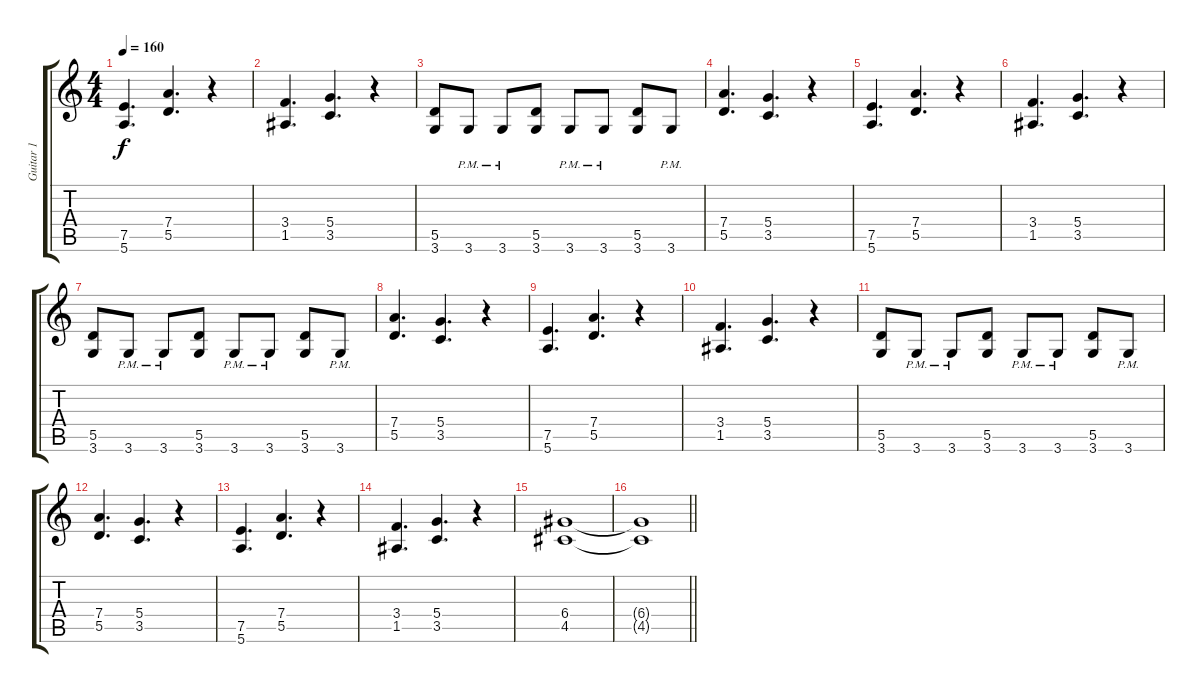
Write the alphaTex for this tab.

\track ("Guitar 1" "Guitar 1") {instrument distortionguitar}
\staff {score tabs}
\tuning (E4 B3 G3 D3 A2 E2) {hide}
\ts (4 4)
\tempo 160
\clef g2
\ks c
(7.5 5.6).4{d dy f} (7.4 5.5).4{d} r.4 |
(3.4 1.5).4{d} (5.4 3.5).4{d} r.4 |
(5.5 3.6).8 3.6{pm}.8 3.6{pm}.8 (5.5 3.6).8 3.6{pm}.8 3.6{pm}.8 (5.5 3.6).8 3.6{pm}.8 |
(7.4 5.5).4{d} (5.4 3.5).4{d} r.4 |
(7.5 5.6).4{d} (7.4 5.5).4{d} r.4 |
(3.4 1.5).4{d} (5.4 3.5).4{d} r.4 |
(5.5 3.6).8 3.6{pm}.8 3.6{pm}.8 (5.5 3.6).8 3.6{pm}.8 3.6{pm}.8 (5.5 3.6).8 3.6{pm}.8 |
(7.4 5.5).4{d} (5.4 3.5).4{d} r.4 |
(7.5 5.6).4{d} (7.4 5.5).4{d} r.4 |
(3.4 1.5).4{d} (5.4 3.5).4{d} r.4 |
(5.5 3.6).8 3.6{pm}.8 3.6{pm}.8 (5.5 3.6).8 3.6{pm}.8 3.6{pm}.8 (5.5 3.6).8 3.6{pm}.8 |
(7.4 5.5).4{d} (5.4 3.5).4{d} r.4 |
(7.5 5.6).4{d} (7.4 5.5).4{d} r.4 |
(3.4 1.5).4{d} (5.4 3.5).4{d} r.4 |
(6.4 4.5).1 |
\barLineRight lightlight
(6.4{t} 4.5{t}).1
